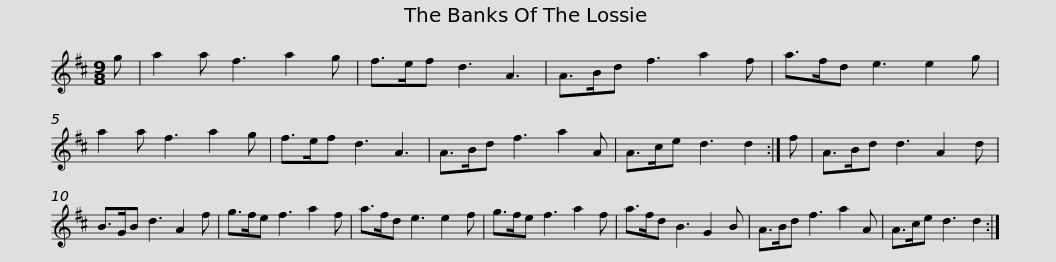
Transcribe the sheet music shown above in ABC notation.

X:1
L:1/8
M:9/8
I:linebreak $
K:D
V:1 treble
V:1
 g | a2 a f3 a2 g | f>ef d3 A3 | A>Bd f3 a2 f | a>fd e3 e2 g | %5
 a2 a f3 a2 g | f>ef d3 A3 |$ A>Bd f3 a2 A | A>ce d3 d2 :| f | %10
 A>Bd d3 A2 d | B>GB d3 A2 f | g>fe f3 a2 f | a>fd e3 e2 f |$ g>fe f3 a2 f | %15
 a>fd B3 G2 B | A>Bd f3 a2 A | A>ce d3 d2 :| %18
